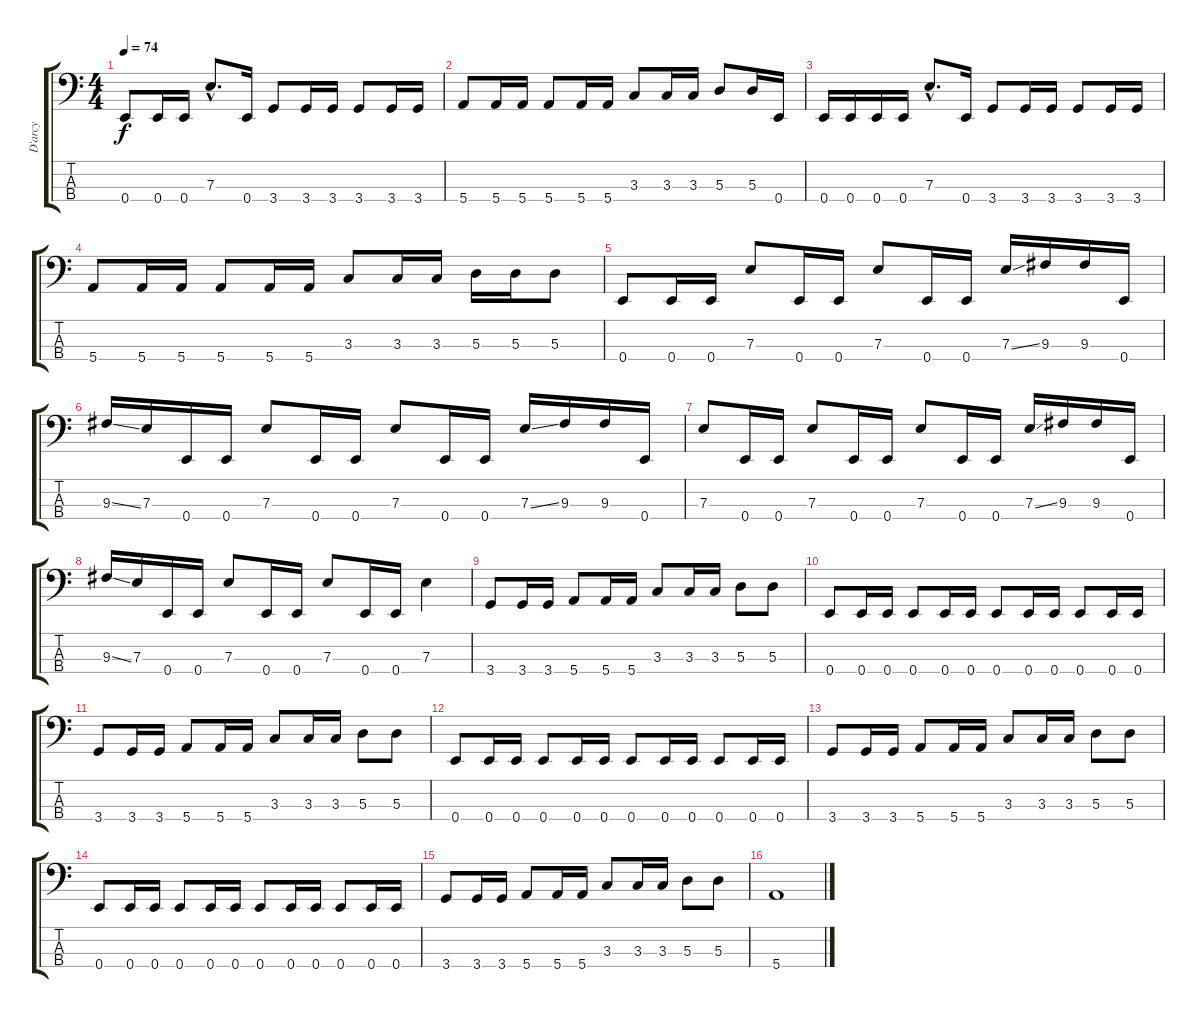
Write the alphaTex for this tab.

\track ("D'arcy" "D'arcy") {instrument electricbasspick}
\staff {score tabs}
\tuning (G2 D2 A1 E1) {hide}
\ts (4 4)
\tempo 74
\clef f4
\ks c
0.4.8{dy f} 0.4.16 0.4.16 7.3{hac}.8{d} 0.4.16 3.4.8 3.4.16 3.4.16 3.4.8 3.4.16 3.4.16 |
5.4.8 5.4.16 5.4.16 5.4.8 5.4.16 5.4.16 3.3.8 3.3.16 3.3.16 5.3.8 5.3.16 0.4.16 |
0.4.16 0.4.16 0.4.16 0.4.16 7.3{hac}.8{d} 0.4.16 3.4.8 3.4.16 3.4.16 3.4.8 3.4.16 3.4.16 |
5.4.8 5.4.16 5.4.16 5.4.8 5.4.16 5.4.16 3.3.8 3.3.16 3.3.16 5.3.16 5.3.16 5.3.8 |
0.4.8 0.4.16 0.4.16 7.3.8 0.4.16 0.4.16 7.3.8 0.4.16 0.4.16 7.3{ss}.16 9.3.16 9.3.16 0.4.16 |
9.3{ss}.16 7.3.16 0.4.16 0.4.16 7.3.8 0.4.16 0.4.16 7.3.8 0.4.16 0.4.16 7.3{ss}.16 9.3.16 9.3.16 0.4.16 |
7.3.8 0.4.16 0.4.16 7.3.8 0.4.16 0.4.16 7.3.8 0.4.16 0.4.16 7.3{ss}.16 9.3.16 9.3.16 0.4.16 |
9.3{ss}.16 7.3.16 0.4.16 0.4.16 7.3.8 0.4.16 0.4.16 7.3.8 0.4.16 0.4.16 7.3.4 |
3.4.8 3.4.16 3.4.16 5.4.8 5.4.16 5.4.16 3.3.8 3.3.16 3.3.16 5.3.8 5.3.8 |
0.4.8 0.4.16 0.4.16 0.4.8 0.4.16 0.4.16 0.4.8 0.4.16 0.4.16 0.4.8 0.4.16 0.4.16 |
3.4.8 3.4.16 3.4.16 5.4.8 5.4.16 5.4.16 3.3.8 3.3.16 3.3.16 5.3.8 5.3.8 |
0.4.8 0.4.16 0.4.16 0.4.8 0.4.16 0.4.16 0.4.8 0.4.16 0.4.16 0.4.8 0.4.16 0.4.16 |
3.4.8 3.4.16 3.4.16 5.4.8 5.4.16 5.4.16 3.3.8 3.3.16 3.3.16 5.3.8 5.3.8 |
0.4.8 0.4.16 0.4.16 0.4.8 0.4.16 0.4.16 0.4.8 0.4.16 0.4.16 0.4.8 0.4.16 0.4.16 |
3.4.8 3.4.16 3.4.16 5.4.8 5.4.16 5.4.16 3.3.8 3.3.16 3.3.16 5.3.8 5.3.8 |
5.4.1
